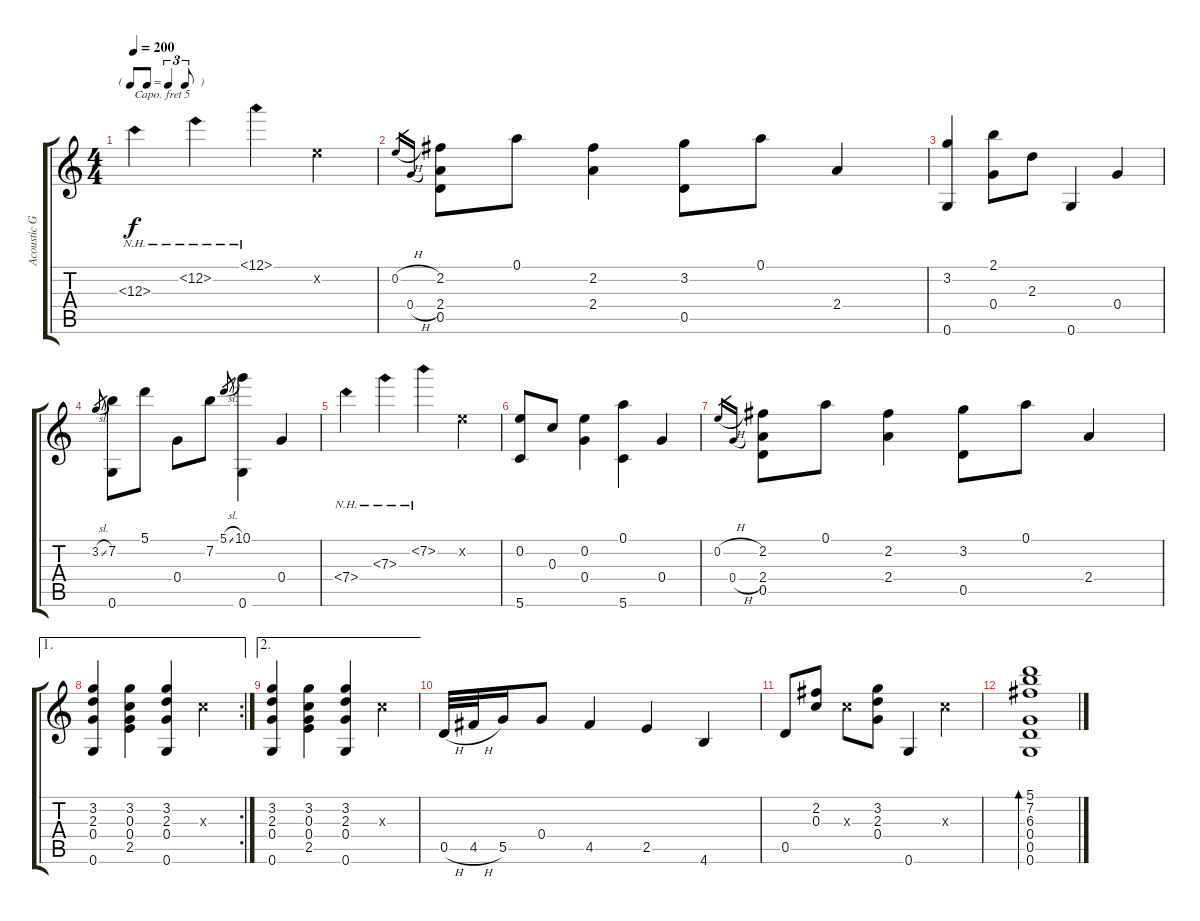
\track ("Acoustic Guitar" "Acoustic G") {instrument acousticguitarsteel}
\staff {score tabs}
\capo 5
\tuning (E4 B3 G3 D3 A2 D2) {hide}
\ts (4 4)
\tf triplet8th
\tempo 200
\clef g2
\ks c
12.3{nh}.4{dy f} 12.2{nh}.4 12.1{nh}.4 0.2{x}.4 |
0.2{h}.16{gr} 0.4{h}.16{gr} (2.2 2.4 0.5).8 0.1.8 (2.2 2.4).4 (3.2 0.5).8 0.1.8 2.4.4 |
(3.2 0.6).4 (2.1 0.4).8 2.3.8 0.6.4 0.4.4 |
3.2{sl}.8{gr} (7.2 0.6).8 5.1.8 0.4.8 7.2.8 5.1{sl}.8{gr} (10.1 0.6).4 0.4.4 |
7.4{nh}.4 7.3{nh}.4 7.2{nh}.4 0.2{x}.4 |
(0.2 5.6).8 0.3.8 (0.2 0.4).4 (0.1 5.6).4 0.4.4 |
0.2{h}.16{gr} 0.4{h}.16{gr} (2.2 2.4 0.5).8 0.1.8 (2.2 2.4).4 (3.2 0.5).8 0.1.8 2.4.4 |
\ae 1
\rc 2
(3.2 2.3 0.4 0.6).4 (3.2 0.3 0.4 2.5).4 (3.2 2.3 0.4 0.6).4 0.3{x}.4 |
\ae 2
(3.2 2.3 0.4 0.6).4 (3.2 0.3 0.4 2.5).4 (3.2 2.3 0.4 0.6).4 0.3{x}.4 |
0.5{h}.32 4.5{h}.32 5.5.16 0.4.8 4.5.4 2.5.4 4.6.4 |
0.5.8 (2.2 0.3).8 0.3{x}.8 (3.2 2.3 0.4).8 0.6.4 0.3{x}.4 |
(5.1 7.2 6.3 0.4 0.5 0.6).1{bd 240}
